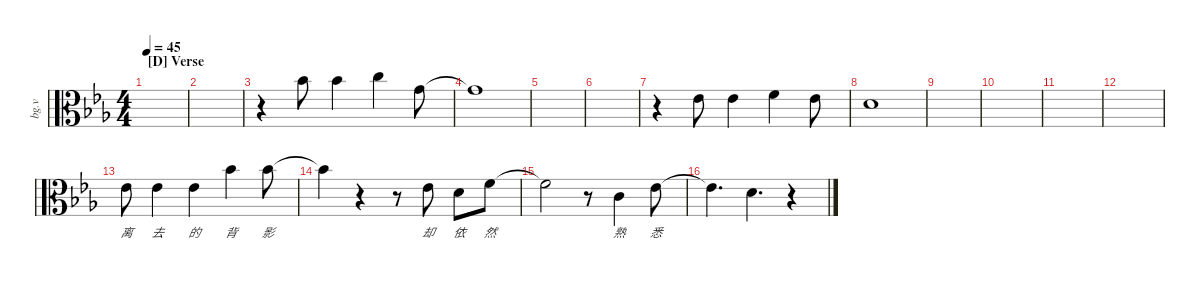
\defaultSystemsLayout 4
\hideDynamics
\bracketExtendMode nobrackets
\otherSystemsTrackNameOrientation horizontal
\track ("Background Vocal" "bg.v") {instrument viola}
\staff {score}
\tuning (A4 D4 G3 C3)
\ts (4 4)
\section ("D" "Verse")
\tempo 45
\clef c3
\ks cminor
|
|
r.4 1.1.8 1.1.4 3.1.4 5.2.8 |
5.2{t}.1 |
|
|
r.4 1.2.8 1.2.4 3.2.4 1.2.8 |
0.2.1 |
|
|
|
|
1.2.8{lyrics (0 "离") lyrics (1 "") lyrics (2 "") lyrics (3 "") lyrics (4 "")} 1.2.4{lyrics (0 "去") lyrics (1 "") lyrics (2 "") lyrics (3 "") lyrics (4 "")} 1.2.4{lyrics (0 "的") lyrics (1 "") lyrics (2 "") lyrics (3 "") lyrics (4 "")} 8.2.4{lyrics (0 "背") lyrics (1 "") lyrics (2 "") lyrics (3 "") lyrics (4 "")} 8.2.8{lyrics (0 "影") lyrics (1 "") lyrics (2 "") lyrics (3 "") lyrics (4 "")} |
8.2{t}.4 r.4 r.8 1.2.8{lyrics (0 "却") lyrics (1 "") lyrics (2 "") lyrics (3 "") lyrics (4 "")} 0.2.8{lyrics (0 "依") lyrics (1 "") lyrics (2 "") lyrics (3 "") lyrics (4 "")} 3.2.8{lyrics (0 "然") lyrics (1 "") lyrics (2 "") lyrics (3 "") lyrics (4 "")} |
3.2{t}.2 r.8 5.3.4{lyrics (0 "熟") lyrics (1 "") lyrics (2 "") lyrics (3 "") lyrics (4 "")} 8.3.8{lyrics (0 "悉") lyrics (1 "") lyrics (2 "") lyrics (3 "") lyrics (4 "")} |
8.3{t}.4{d} 7.3.4{d} r.4
